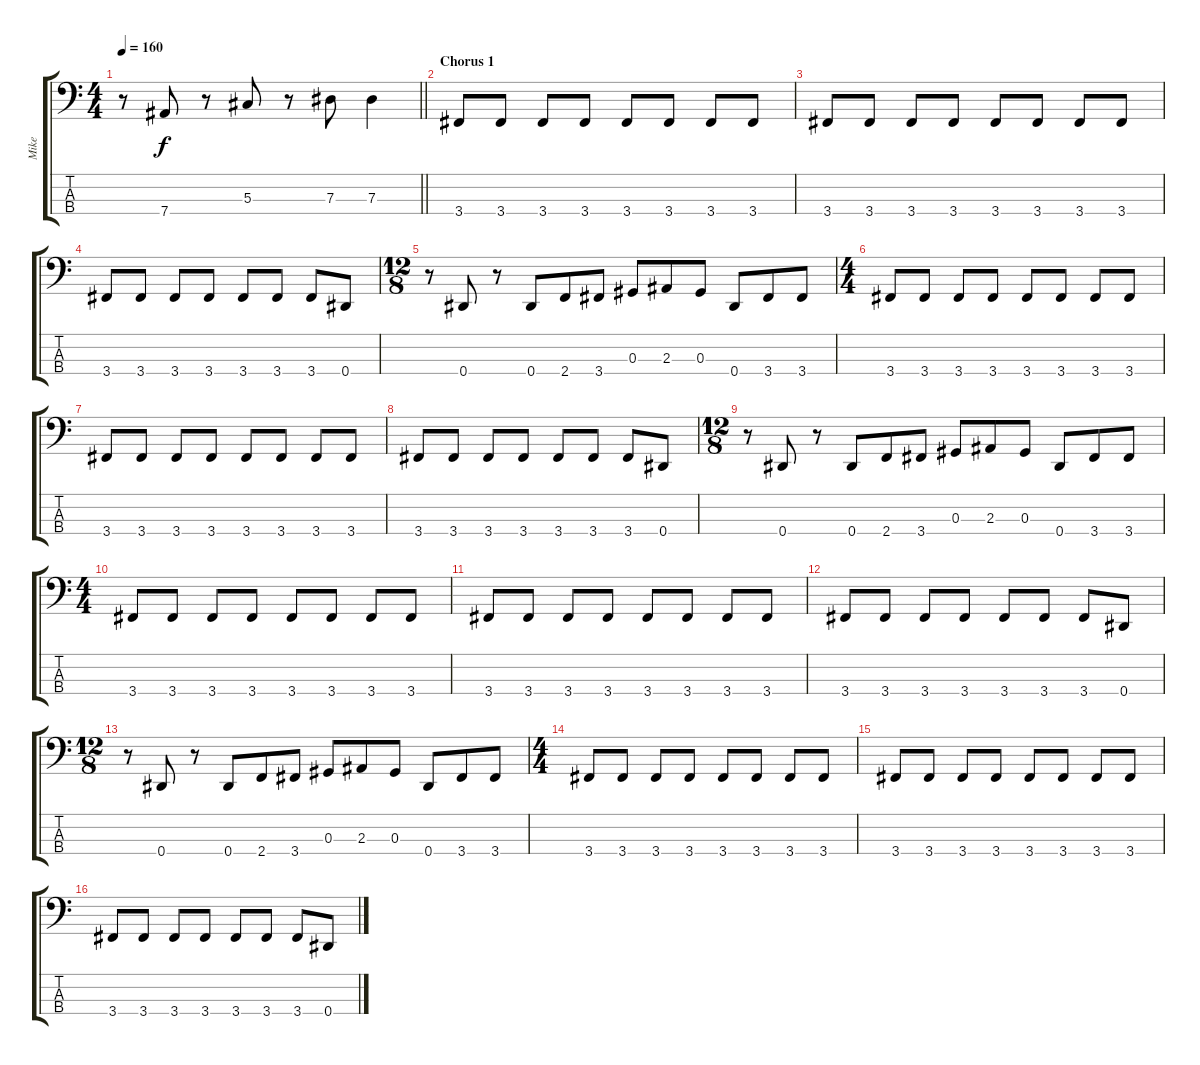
\track ("Mike" "Mike") {instrument electricbassfinger}
\staff {score tabs}
\tuning (Gb2 Db2 Ab1 Eb1) {hide}
\ts (4 4)
\tempo 160
\clef f4
\barLineRight lightlight
\ks c
r.8{dy f} 7.4.8 r.8 5.3.8 r.8 7.3.8 7.3.4 |
\section ("" "Chorus 1")
3.4.8 3.4.8 3.4.8 3.4.8 3.4.8 3.4.8 3.4.8 3.4.8 |
3.4.8 3.4.8 3.4.8 3.4.8 3.4.8 3.4.8 3.4.8 3.4.8 |
3.4.8 3.4.8 3.4.8 3.4.8 3.4.8 3.4.8 3.4.8 0.4.8 |
\ts (12 8)
r.8 0.4.8 r.8 0.4.8 2.4.8 3.4.8 0.3.8 2.3.8 0.3.8 0.4.8 3.4.8 3.4.8 |
\ts (4 4)
3.4.8 3.4.8 3.4.8 3.4.8 3.4.8 3.4.8 3.4.8 3.4.8 |
3.4.8 3.4.8 3.4.8 3.4.8 3.4.8 3.4.8 3.4.8 3.4.8 |
3.4.8 3.4.8 3.4.8 3.4.8 3.4.8 3.4.8 3.4.8 0.4.8 |
\ts (12 8)
r.8 0.4.8 r.8 0.4.8 2.4.8 3.4.8 0.3.8 2.3.8 0.3.8 0.4.8 3.4.8 3.4.8 |
\ts (4 4)
3.4.8 3.4.8 3.4.8 3.4.8 3.4.8 3.4.8 3.4.8 3.4.8 |
3.4.8 3.4.8 3.4.8 3.4.8 3.4.8 3.4.8 3.4.8 3.4.8 |
3.4.8 3.4.8 3.4.8 3.4.8 3.4.8 3.4.8 3.4.8 0.4.8 |
\ts (12 8)
r.8 0.4.8 r.8 0.4.8 2.4.8 3.4.8 0.3.8 2.3.8 0.3.8 0.4.8 3.4.8 3.4.8 |
\ts (4 4)
3.4.8 3.4.8 3.4.8 3.4.8 3.4.8 3.4.8 3.4.8 3.4.8 |
3.4.8 3.4.8 3.4.8 3.4.8 3.4.8 3.4.8 3.4.8 3.4.8 |
3.4.8 3.4.8 3.4.8 3.4.8 3.4.8 3.4.8 3.4.8 0.4.8
